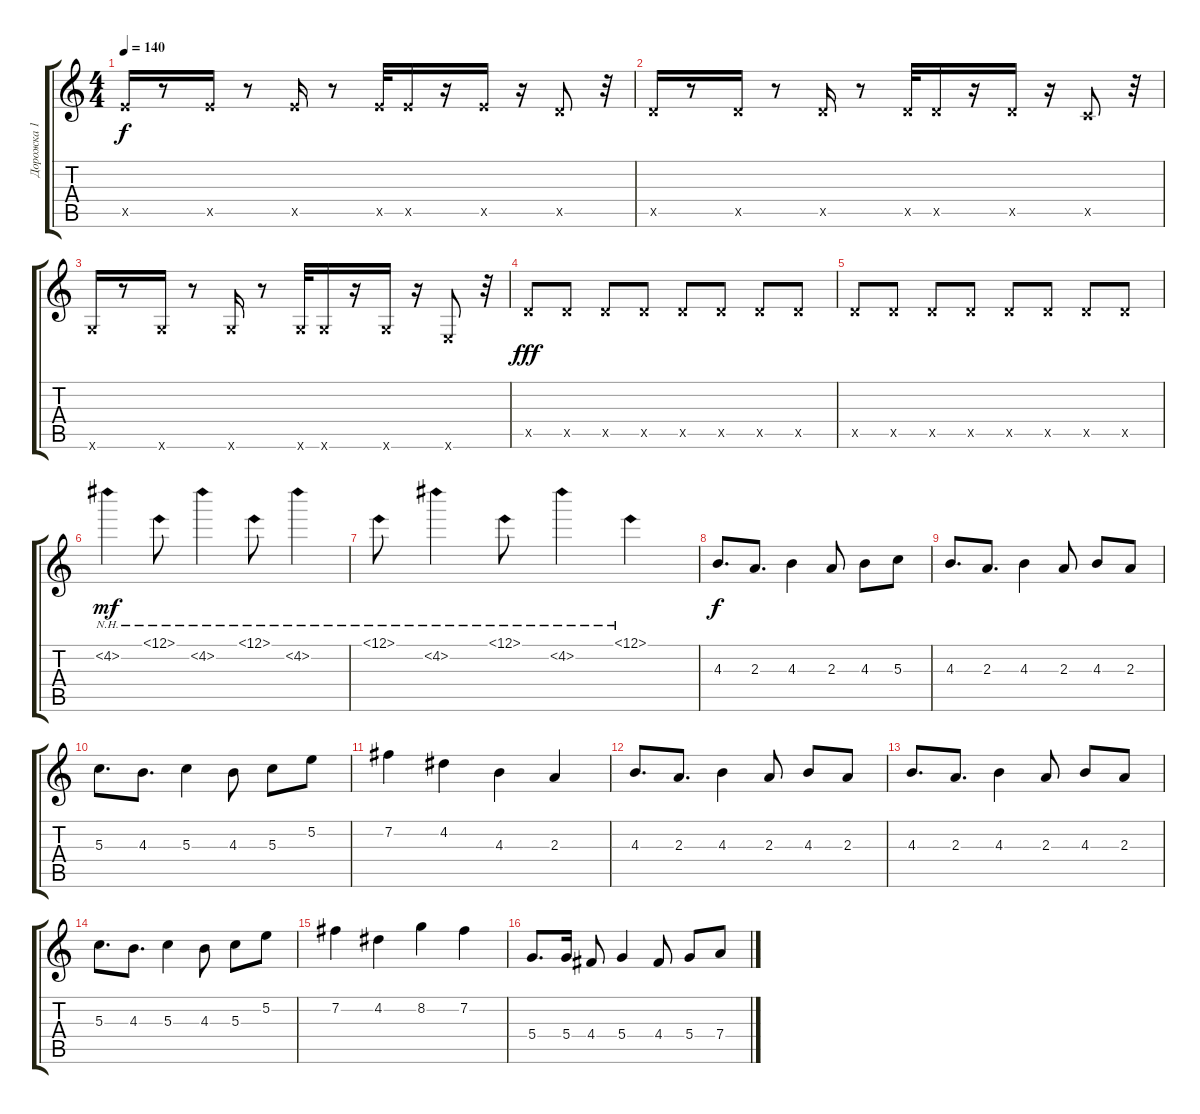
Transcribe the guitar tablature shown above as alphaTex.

\track ("Дорожка 1" "Дорожка 1") {instrument distortionguitar}
\staff {score tabs}
\tuning (E4 B3 G3 D3 A2 E2) {hide}
\ts (4 4)
\tempo 140
\clef g2
\ks c
7.5{x}.16{dy f} r.8 7.5{x}.16 r.8 7.5{x}.16 r.8 7.5{x}.32 7.5{x}.16 r.16 7.5{x}.16 r.16 5.5{x}.8 r.32 |
5.5{x}.16 r.8 5.5{x}.16 r.8 5.5{x}.16 r.8 5.5{x}.32 5.5{x}.16 r.16 5.5{x}.16 r.16 3.5{x}.8 r.32 |
3.6{x}.16 r.8 3.6{x}.16 r.8 3.6{x}.16 r.8 3.6{x}.32 3.6{x}.16 r.16 3.6{x}.16 r.16 0.6{x}.8 r.32 |
5.5{x}.8{dy fff} 5.5{x}.8 5.5{x}.8 5.5{x}.8 5.5{x}.8 5.5{x}.8 5.5{x}.8 5.5{x}.8 |
5.5{x}.8 5.5{x}.8 5.5{x}.8 5.5{x}.8 5.5{x}.8 5.5{x}.8 5.5{x}.8 5.5{x}.8 |
4.2{nh}.4{dy mf instrument distortionguitar} 0.1{nh}.8 4.2{nh}.4 0.1{nh}.8 4.2{nh}.4 |
0.1{nh}.8 4.2{nh}.4 0.1{nh}.8 4.2{nh}.4 0.1{nh}.4 |
4.3.8{d dy f} 2.3.8{d} 4.3.4 2.3.8 4.3.8 5.3.8 |
4.3.8{d} 2.3.8{d} 4.3.4 2.3.8 4.3.8 2.3.8 |
5.3.8{d} 4.3.8{d} 5.3.4 4.3.8 5.3.8 5.2.8 |
7.2.4 4.2.4 4.3.4 2.3.4 |
4.3.8{d} 2.3.8{d} 4.3.4 2.3.8 4.3.8 2.3.8 |
4.3.8{d} 2.3.8{d} 4.3.4 2.3.8 4.3.8 2.3.8 |
5.3.8{d} 4.3.8{d} 5.3.4 4.3.8 5.3.8 5.2.8 |
7.2.4 4.2.4 8.2.4 7.2.4 |
5.4.8{d} 5.4.16 4.4.8 5.4.4 4.4.8 5.4.8 7.4.8
